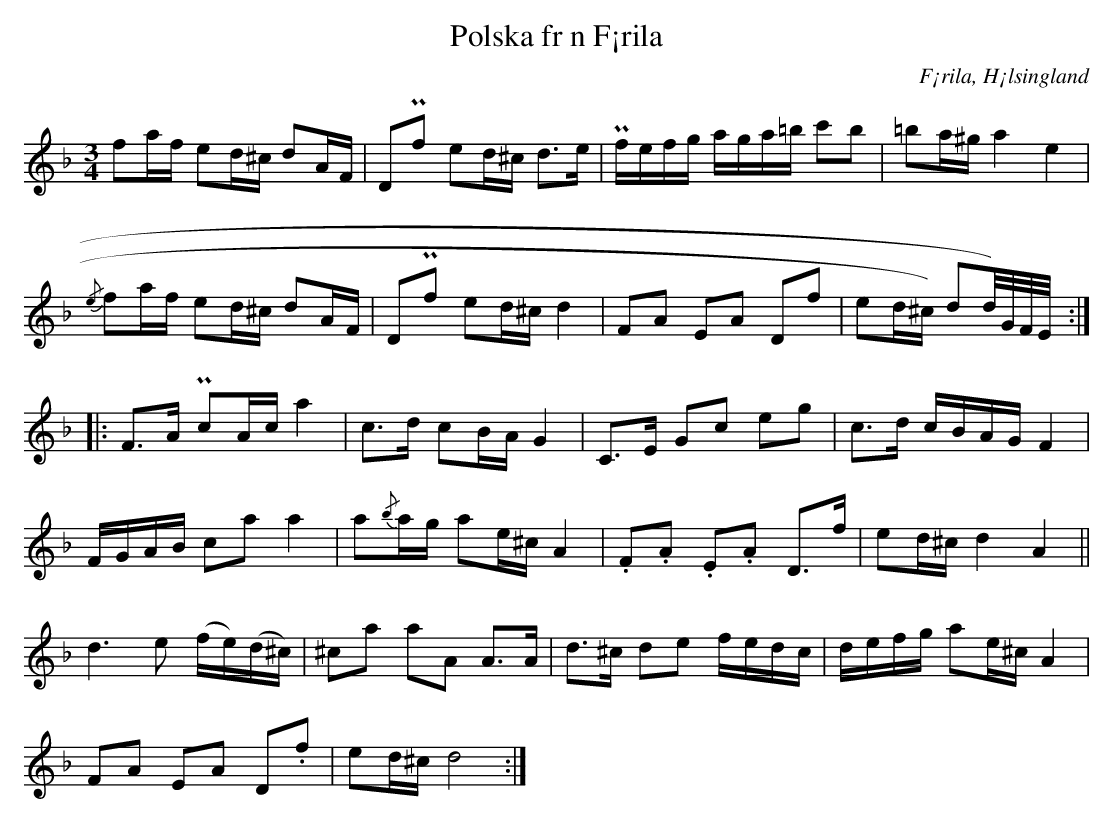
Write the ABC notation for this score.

X:1
T: Polska fr n F¡rila
O: F¡rila, H¡lsingland
M: 3/4
L: 1/16
K: Dm
f2af e2d^c d2AF | D2Pf2 e2d^c d2>e2 | Pfefg aga=b c'2b2 | =b2a^g a4 e4 |
{/e}f2af e2d^c d2AF | D2Pf2 e2d^c d4 | F2A2 E2A2 D2f2 | e2d^c )d2d/)G/F/E/ ::
F2>A2 Pc2Ac a4 | c2>d2 c2BA G4 | C2>E2 G2c2 e2g2 | c2>d2 cBAG F4 |
FGAB c2a2 a4 | a2{/b}ag a2e^c A4 | .F2.A2 .E2.A2 D2>f2 | e2d^c d4 A4 ||
d6e2 (fe)(d^c) | ^c2a2 a2A2 A2>A2 | d2>^c2 d2e2 fedc | defg a2e^c A4 |
F2A2 E2A2 D2.f2 | e2d^c d8 :|
